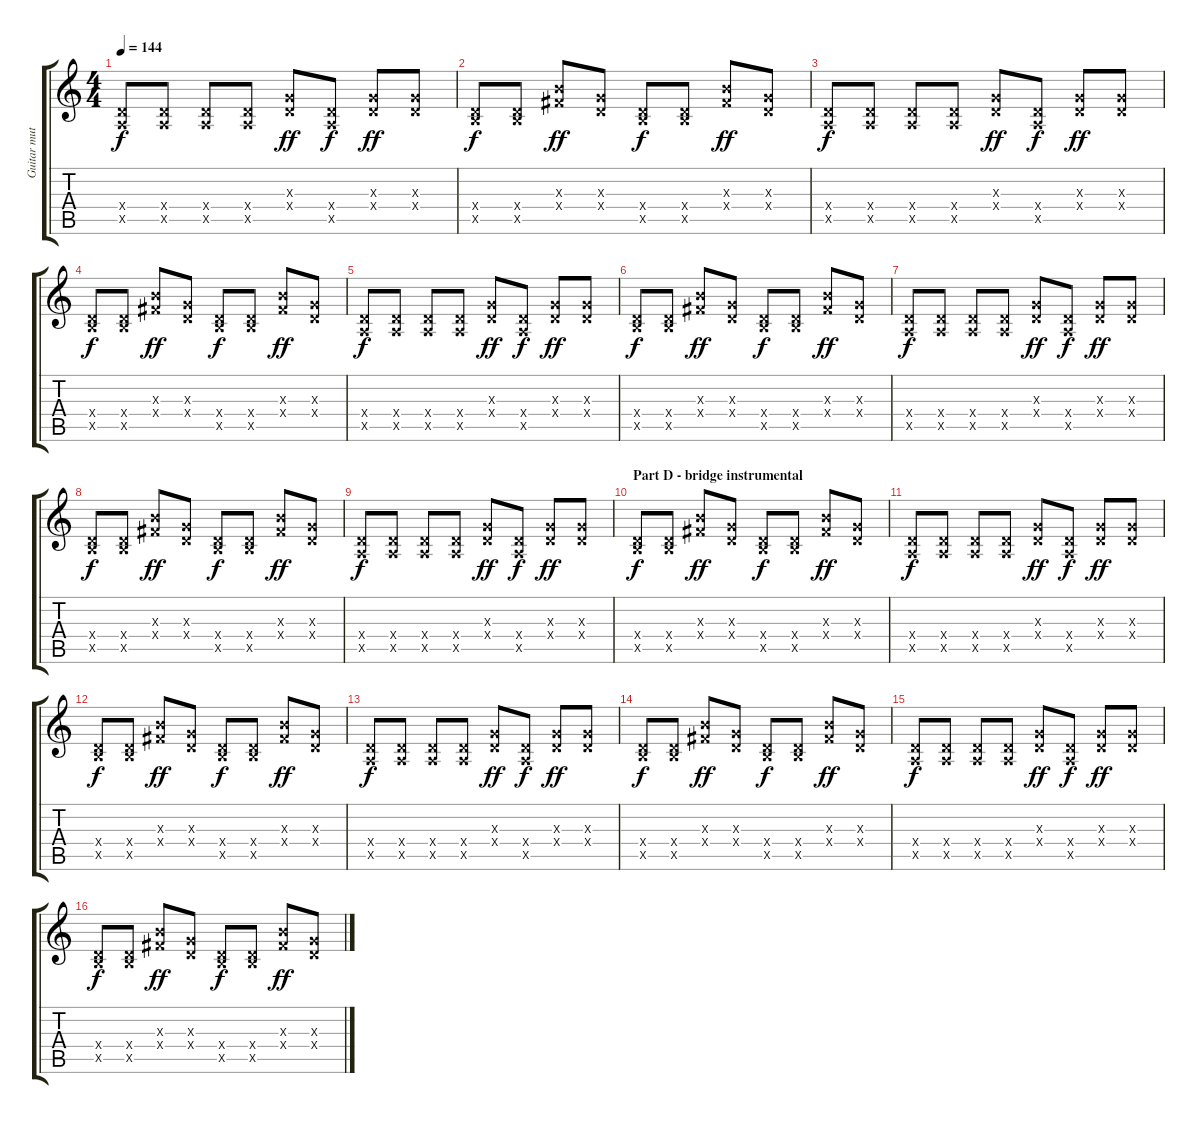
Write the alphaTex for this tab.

\track ("Guitar muted wahwah sampled loop" "Guitar mut") {instrument distortionguitar}
\staff {score tabs}
\tuning (E4 B3 G3 D3 A2 E2) {hide}
\ts (4 4)
\tempo 144
\clef g2
\ks c
(0.4{x} 0.5{x}).8{dy f} (0.4{x} 0.5{x}).8 (0.4{x} 0.5{x}).8 (0.4{x} 0.5{x}).8 (0.3{x} 0.4{x}).8{dy ff} (0.4{x} 0.5{x}).8{dy f} (0.3{x} 0.4{x}).8{dy ff} (0.3{x} 0.4{x}).8 |
(0.4{x} 2.5{x}).8{dy f} (0.4{x} 2.5{x}).8 (4.3{x} 4.4{x}).8{dy ff} (0.3{x} 0.4{x}).8 (0.4{x} 2.5{x}).8{dy f} (0.4{x} 2.5{x}).8 (4.3{x} 4.4{x}).8{dy ff} (0.3{x} 0.4{x}).8 |
(0.4{x} 0.5{x}).8{dy f} (0.4{x} 0.5{x}).8 (0.4{x} 0.5{x}).8 (0.4{x} 0.5{x}).8 (0.3{x} 0.4{x}).8{dy ff} (0.4{x} 0.5{x}).8{dy f} (0.3{x} 0.4{x}).8{dy ff} (0.3{x} 0.4{x}).8 |
(0.4{x} 2.5{x}).8{dy f} (0.4{x} 2.5{x}).8 (4.3{x} 4.4{x}).8{dy ff} (0.3{x} 0.4{x}).8 (0.4{x} 2.5{x}).8{dy f} (0.4{x} 2.5{x}).8 (4.3{x} 4.4{x}).8{dy ff} (0.3{x} 0.4{x}).8 |
(0.4{x} 0.5{x}).8{dy f} (0.4{x} 0.5{x}).8 (0.4{x} 0.5{x}).8 (0.4{x} 0.5{x}).8 (0.3{x} 0.4{x}).8{dy ff} (0.4{x} 0.5{x}).8{dy f} (0.3{x} 0.4{x}).8{dy ff} (0.3{x} 0.4{x}).8 |
(0.4{x} 2.5{x}).8{dy f} (0.4{x} 2.5{x}).8 (4.3{x} 4.4{x}).8{dy ff} (0.3{x} 0.4{x}).8 (0.4{x} 2.5{x}).8{dy f} (0.4{x} 2.5{x}).8 (4.3{x} 4.4{x}).8{dy ff} (0.3{x} 0.4{x}).8 |
(0.4{x} 0.5{x}).8{dy f} (0.4{x} 0.5{x}).8 (0.4{x} 0.5{x}).8 (0.4{x} 0.5{x}).8 (0.3{x} 0.4{x}).8{dy ff} (0.4{x} 0.5{x}).8{dy f} (0.3{x} 0.4{x}).8{dy ff} (0.3{x} 0.4{x}).8 |
(0.4{x} 2.5{x}).8{dy f} (0.4{x} 2.5{x}).8 (4.3{x} 4.4{x}).8{dy ff} (0.3{x} 0.4{x}).8 (0.4{x} 2.5{x}).8{dy f} (0.4{x} 2.5{x}).8 (4.3{x} 4.4{x}).8{dy ff} (0.3{x} 0.4{x}).8 |
(0.4{x} 0.5{x}).8{dy f} (0.4{x} 0.5{x}).8 (0.4{x} 0.5{x}).8 (0.4{x} 0.5{x}).8 (0.3{x} 0.4{x}).8{dy ff} (0.4{x} 0.5{x}).8{dy f} (0.3{x} 0.4{x}).8{dy ff} (0.3{x} 0.4{x}).8 |
\section ("" "Part D - bridge instrumental")
(0.4{x} 2.5{x}).8{dy f} (0.4{x} 2.5{x}).8 (4.3{x} 4.4{x}).8{dy ff} (0.3{x} 0.4{x}).8 (0.4{x} 2.5{x}).8{dy f} (0.4{x} 2.5{x}).8 (4.3{x} 4.4{x}).8{dy ff} (0.3{x} 0.4{x}).8 |
(0.4{x} 0.5{x}).8{dy f} (0.4{x} 0.5{x}).8 (0.4{x} 0.5{x}).8 (0.4{x} 0.5{x}).8 (0.3{x} 0.4{x}).8{dy ff} (0.4{x} 0.5{x}).8{dy f} (0.3{x} 0.4{x}).8{dy ff} (0.3{x} 0.4{x}).8 |
(0.4{x} 2.5{x}).8{dy f} (0.4{x} 2.5{x}).8 (4.3{x} 4.4{x}).8{dy ff} (0.3{x} 0.4{x}).8 (0.4{x} 2.5{x}).8{dy f} (0.4{x} 2.5{x}).8 (4.3{x} 4.4{x}).8{dy ff} (0.3{x} 0.4{x}).8 |
(0.4{x} 0.5{x}).8{dy f} (0.4{x} 0.5{x}).8 (0.4{x} 0.5{x}).8 (0.4{x} 0.5{x}).8 (0.3{x} 0.4{x}).8{dy ff} (0.4{x} 0.5{x}).8{dy f} (0.3{x} 0.4{x}).8{dy ff} (0.3{x} 0.4{x}).8 |
(0.4{x} 2.5{x}).8{dy f} (0.4{x} 2.5{x}).8 (4.3{x} 4.4{x}).8{dy ff} (0.3{x} 0.4{x}).8 (0.4{x} 2.5{x}).8{dy f} (0.4{x} 2.5{x}).8 (4.3{x} 4.4{x}).8{dy ff} (0.3{x} 0.4{x}).8 |
(0.4{x} 0.5{x}).8{dy f} (0.4{x} 0.5{x}).8 (0.4{x} 0.5{x}).8 (0.4{x} 0.5{x}).8 (0.3{x} 0.4{x}).8{dy ff} (0.4{x} 0.5{x}).8{dy f} (0.3{x} 0.4{x}).8{dy ff} (0.3{x} 0.4{x}).8 |
(0.4{x} 2.5{x}).8{dy f} (0.4{x} 2.5{x}).8 (4.3{x} 4.4{x}).8{dy ff} (0.3{x} 0.4{x}).8 (0.4{x} 2.5{x}).8{dy f} (0.4{x} 2.5{x}).8 (4.3{x} 4.4{x}).8{dy ff} (0.3{x} 0.4{x}).8
